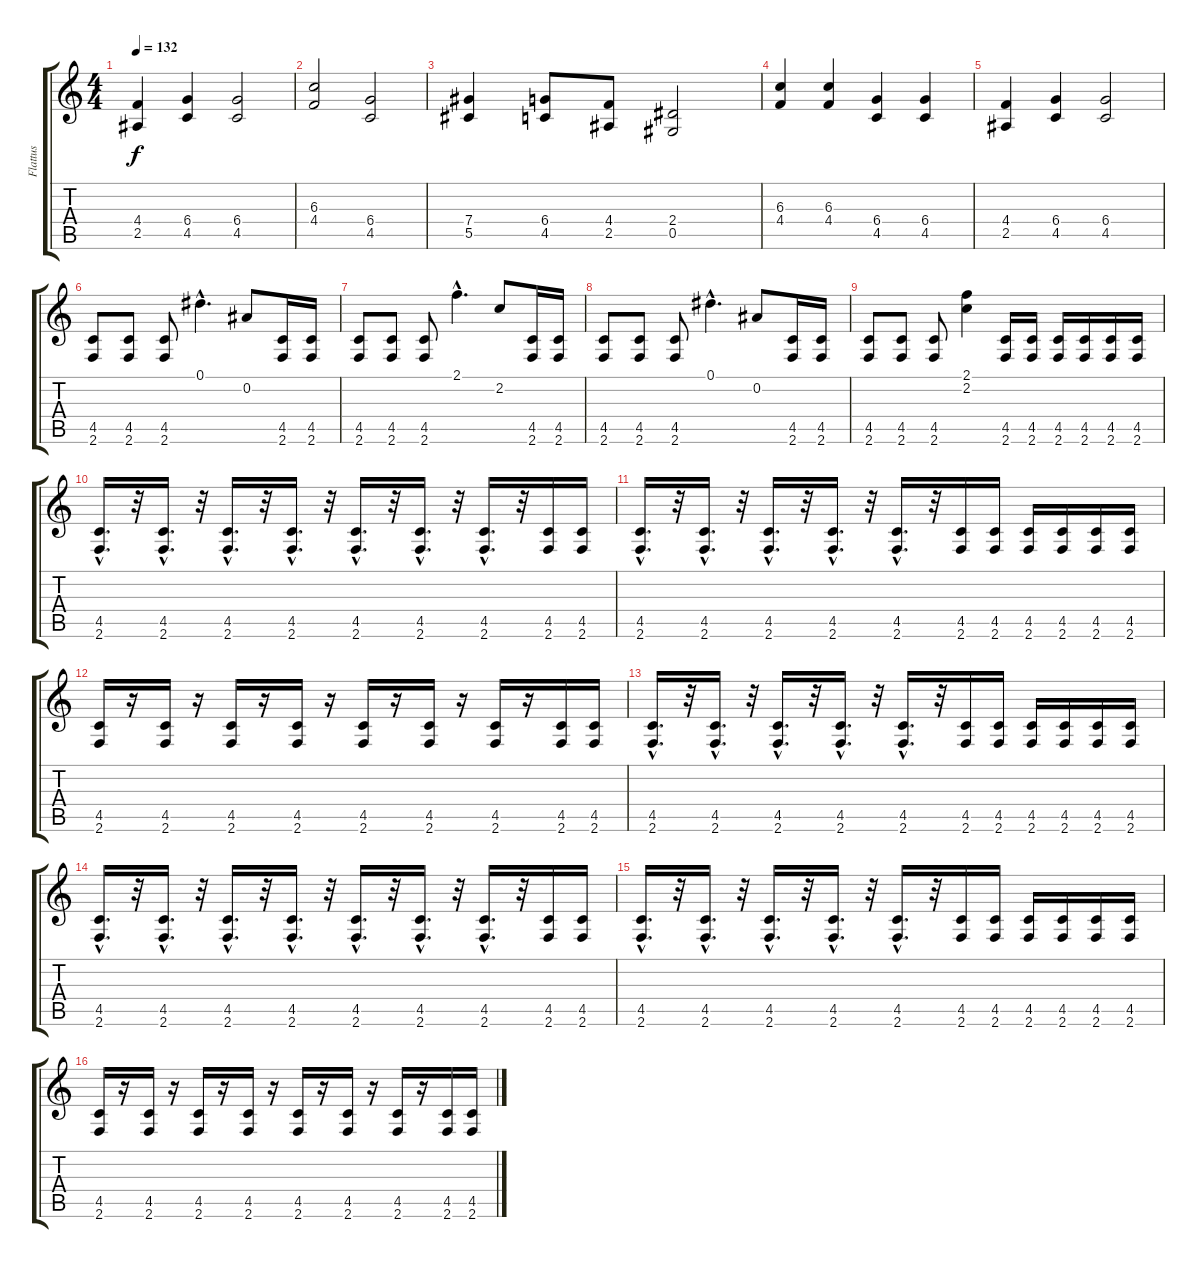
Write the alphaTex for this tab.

\track ("Flattus" "Flattus") {instrument overdrivenguitar}
\staff {score tabs}
\tuning (Eb4 Bb3 Gb3 Db3 Ab2 Eb2) {hide}
\ts (4 4)
\tempo 132
\clef g2
\ks c
(4.4 2.5).4{dy f} (6.4 4.5).4 (6.4 4.5).2 |
(6.3 4.4).2 (6.4 4.5).2 |
(7.4 5.5).4 (6.4 4.5).8 (4.4 2.5).8 (2.4 0.5).2 |
(6.3 4.4).4 (6.3 4.4).4 (6.4 4.5).4 (6.4 4.5).4 |
(4.4 2.5).4 (6.4 4.5).4 (6.4 4.5).2 |
(4.5 2.6).8 (4.5 2.6).8 (4.5 2.6).8 0.1{hac}.4{d} 0.2.8 (4.5 2.6).16 (4.5 2.6).16 |
(4.5 2.6).8 (4.5 2.6).8 (4.5 2.6).8 2.1{hac}.4{d} 2.2.8 (4.5 2.6).16 (4.5 2.6).16 |
(4.5 2.6).8 (4.5 2.6).8 (4.5 2.6).8 0.1{hac}.4{d} 0.2.8 (4.5 2.6).16 (4.5 2.6).16 |
(4.5 2.6).8 (4.5 2.6).8 (4.5 2.6).8 (2.1 2.2).4 (4.5 2.6).16 (4.5 2.6).16 (4.5 2.6).16 (4.5 2.6).16 (4.5 2.6).16 (4.5 2.6).16 |
(4.5{hac} 2.6{hac}).16{d} r.32 (4.5{hac} 2.6{hac}).16{d} r.32 (4.5{hac} 2.6{hac}).16{d} r.32 (4.5{hac} 2.6{hac}).16{d} r.32 (4.5{hac} 2.6{hac}).16{d} r.32 (4.5{hac} 2.6{hac}).16{d} r.32 (4.5{hac} 2.6{hac}).16{d} r.32 (4.5 2.6).16 (4.5 2.6).16 |
(4.5{hac} 2.6{hac}).16{d} r.32 (4.5{hac} 2.6{hac}).16{d} r.32 (4.5{hac} 2.6{hac}).16{d} r.32 (4.5{hac} 2.6{hac}).16{d} r.32 (4.5{hac} 2.6{hac}).16{d} r.32 (4.5 2.6).16 (4.5 2.6).16 (4.5 2.6).16 (4.5 2.6).16 (4.5 2.6).16 (4.5 2.6).16 |
(4.5 2.6).16 r.16 (4.5 2.6).16 r.16 (4.5 2.6).16 r.16 (4.5 2.6).16 r.16 (4.5 2.6).16 r.16 (4.5 2.6).16 r.16 (4.5 2.6).16 r.16 (4.5 2.6).16 (4.5 2.6).16 |
(4.5{hac} 2.6{hac}).16{d} r.32 (4.5{hac} 2.6{hac}).16{d} r.32 (4.5{hac} 2.6{hac}).16{d} r.32 (4.5{hac} 2.6{hac}).16{d} r.32 (4.5{hac} 2.6{hac}).16{d} r.32 (4.5 2.6).16 (4.5 2.6).16 (4.5 2.6).16 (4.5 2.6).16 (4.5 2.6).16 (4.5 2.6).16 |
(4.5{hac} 2.6{hac}).16{d} r.32 (4.5{hac} 2.6{hac}).16{d} r.32 (4.5{hac} 2.6{hac}).16{d} r.32 (4.5{hac} 2.6{hac}).16{d} r.32 (4.5{hac} 2.6{hac}).16{d} r.32 (4.5{hac} 2.6{hac}).16{d} r.32 (4.5{hac} 2.6{hac}).16{d} r.32 (4.5 2.6).16 (4.5 2.6).16 |
(4.5{hac} 2.6{hac}).16{d} r.32 (4.5{hac} 2.6{hac}).16{d} r.32 (4.5{hac} 2.6{hac}).16{d} r.32 (4.5{hac} 2.6{hac}).16{d} r.32 (4.5{hac} 2.6{hac}).16{d} r.32 (4.5 2.6).16 (4.5 2.6).16 (4.5 2.6).16 (4.5 2.6).16 (4.5 2.6).16 (4.5 2.6).16 |
(4.5 2.6).16 r.16 (4.5 2.6).16 r.16 (4.5 2.6).16 r.16 (4.5 2.6).16 r.16 (4.5 2.6).16 r.16 (4.5 2.6).16 r.16 (4.5 2.6).16 r.16 (4.5 2.6).16 (4.5 2.6).16
